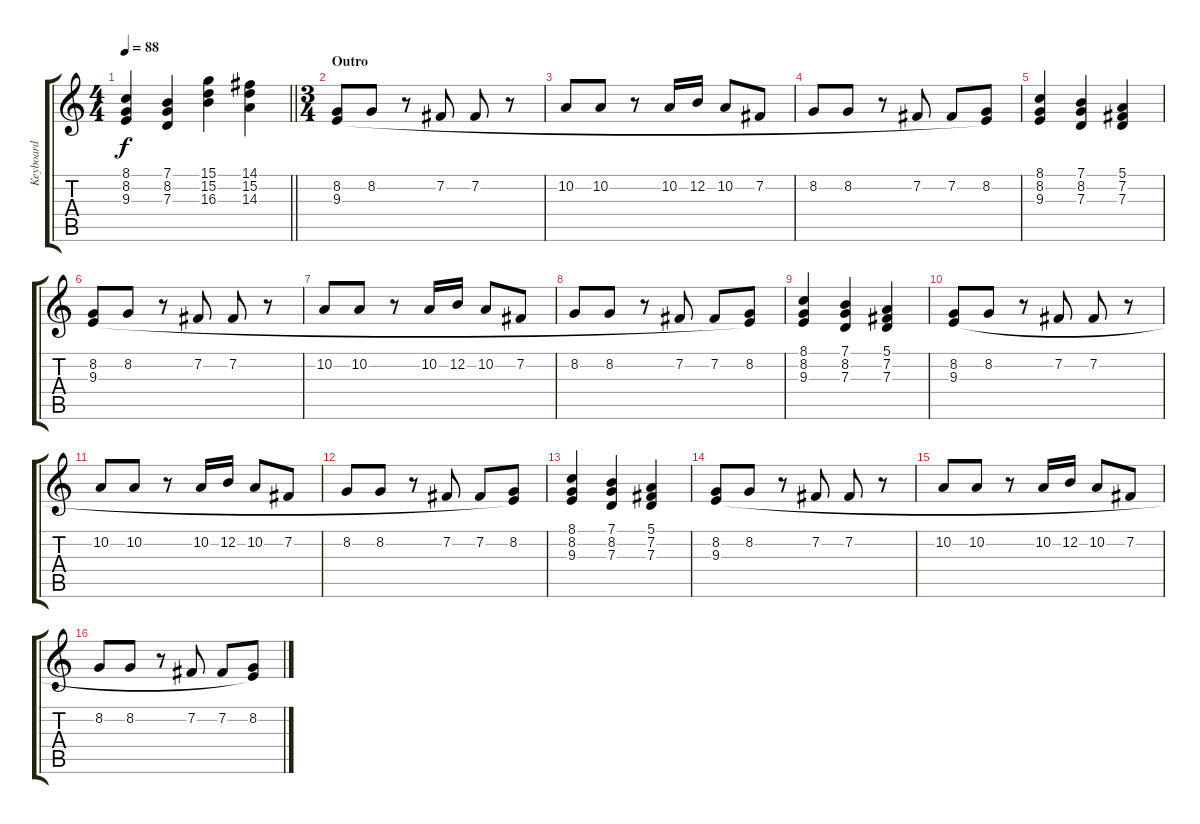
\track ("Keyboard" "Keyboard") {instrument stringensemble1}
\staff {score tabs}
\tuning (E4 B3 G3 D3 A2 E2) {hide}
\ts (4 4)
\tempo 88
\clef g2
\barLineRight lightlight
\ks c
(8.1 8.2 9.3).4{dy f} (7.1 8.2 7.3).4 (15.1 15.2 16.3).4 (14.1 15.2 14.3).4 |
\ts (3 4)
\section ("" "Outro")
(8.2 9.3).8 8.2.8 r.8 7.2.8 7.2.8 r.8 |
10.2.8 10.2.8 r.8 10.2.16 12.2.16 10.2.8 7.2.8 |
8.2.8 8.2.8 r.8 7.2.8 7.2.8 (8.2 9.3{t}).8 |
(8.1 8.2 9.3).4 (7.1 8.2 7.3).4 (5.1 7.2 7.3).4 |
(8.2 9.3).8 8.2.8 r.8 7.2.8 7.2.8 r.8 |
10.2.8 10.2.8 r.8 10.2.16 12.2.16 10.2.8 7.2.8 |
8.2.8 8.2.8 r.8 7.2.8 7.2.8 (8.2 9.3{t}).8 |
(8.1 8.2 9.3).4 (7.1 8.2 7.3).4 (5.1 7.2 7.3).4 |
(8.2 9.3).8 8.2.8 r.8 7.2.8 7.2.8 r.8 |
10.2.8 10.2.8 r.8 10.2.16 12.2.16 10.2.8 7.2.8 |
8.2.8 8.2.8 r.8 7.2.8 7.2.8 (8.2 9.3{t}).8 |
(8.1 8.2 9.3).4 (7.1 8.2 7.3).4 (5.1 7.2 7.3).4 |
(8.2 9.3).8 8.2.8 r.8 7.2.8 7.2.8 r.8 |
10.2.8 10.2.8 r.8 10.2.16 12.2.16 10.2.8 7.2.8 |
8.2.8 8.2.8 r.8 7.2.8 7.2.8 (8.2 9.3{t}).8
